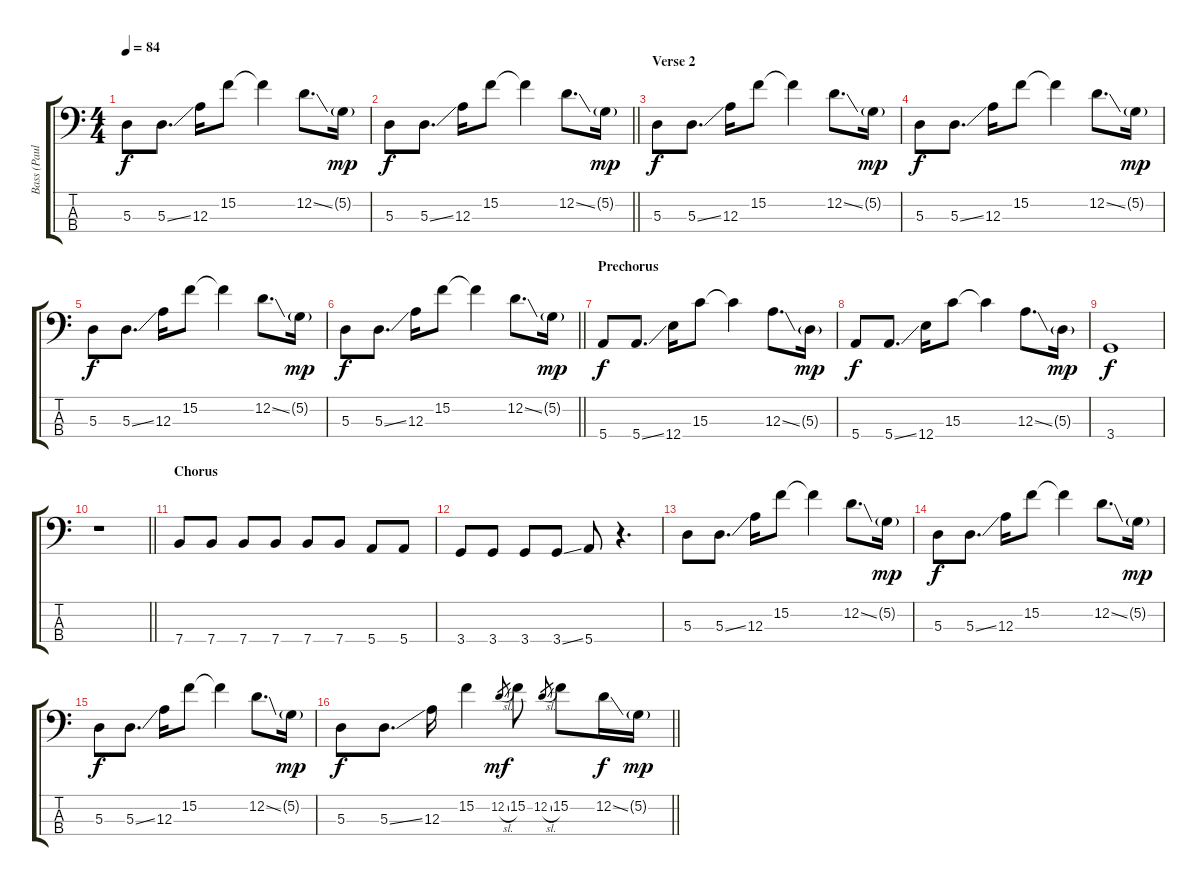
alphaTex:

\track ("Bass (Paul McCartney)" "Bass (Paul") {instrument electricbassfinger}
\staff {score tabs}
\tuning (G2 D2 A1 E1) {hide}
\ts (4 4)
\tempo 84
\clef f4
\ks c
5.3.8{dy f} 5.3{ss}.8{d} 12.3.16 15.2.8 15.2{t}.4 12.2{ss}.8{d} 5.2{g}.16{dy mp} |
\barLineRight lightlight
5.3.8{dy f} 5.3{ss}.8{d} 12.3.16 15.2.8 15.2{t}.4 12.2{ss}.8{d} 5.2{g}.16{dy mp} |
\section ("" "Verse 2")
5.3.8{dy f} 5.3{ss}.8{d} 12.3.16 15.2.8 15.2{t}.4 12.2{ss}.8{d} 5.2{g}.16{dy mp} |
5.3.8{dy f} 5.3{ss}.8{d} 12.3.16 15.2.8 15.2{t}.4 12.2{ss}.8{d} 5.2{g}.16{dy mp} |
5.3.8{dy f} 5.3{ss}.8{d} 12.3.16 15.2.8 15.2{t}.4 12.2{ss}.8{d} 5.2{g}.16{dy mp} |
\barLineRight lightlight
5.3.8{dy f} 5.3{ss}.8{d} 12.3.16 15.2.8 15.2{t}.4 12.2{ss}.8{d} 5.2{g}.16{dy mp} |
\section ("" "Prechorus")
5.4.8{dy f} 5.4{ss}.8{d} 12.4.16 15.3.8 15.3{t}.4 12.3{ss}.8{d} 5.3{g}.16{dy mp} |
5.4.8{dy f} 5.4{ss}.8{d} 12.4.16 15.3.8 15.3{t}.4 12.3{ss}.8{d} 5.3{g}.16{dy mp} |
3.4.1{dy f} |
\barLineRight lightlight
r.1 |
\section ("" "Chorus")
7.4.8 7.4.8 7.4.8 7.4.8 7.4.8 7.4.8 5.4.8 5.4.8 |
3.4.8 3.4.8 3.4.8 3.4{ss}.8 5.4.8 r.4{d} |
5.3.8 5.3{ss}.8{d} 12.3.16 15.2.8 15.2{t}.4 12.2{ss}.8{d} 5.2{g}.16{dy mp} |
5.3.8{dy f} 5.3{ss}.8{d} 12.3.16 15.2.8 15.2{t}.4 12.2{ss}.8{d} 5.2{g}.16{dy mp} |
5.3.8{dy f} 5.3{ss}.8{d} 12.3.16 15.2.8 15.2{t}.4 12.2{ss}.8{d} 5.2{g}.16{dy mp} |
\barLineRight lightlight
5.3.8{dy f} 5.3{ss}.8{d} 12.3.16 15.2.4 12.2{sl}.8{gr dy mf} 15.2.8 12.2{sl}.8{gr} 15.2.8 12.2{ss}.16{dy f} 5.2{g}.16{dy mp}
